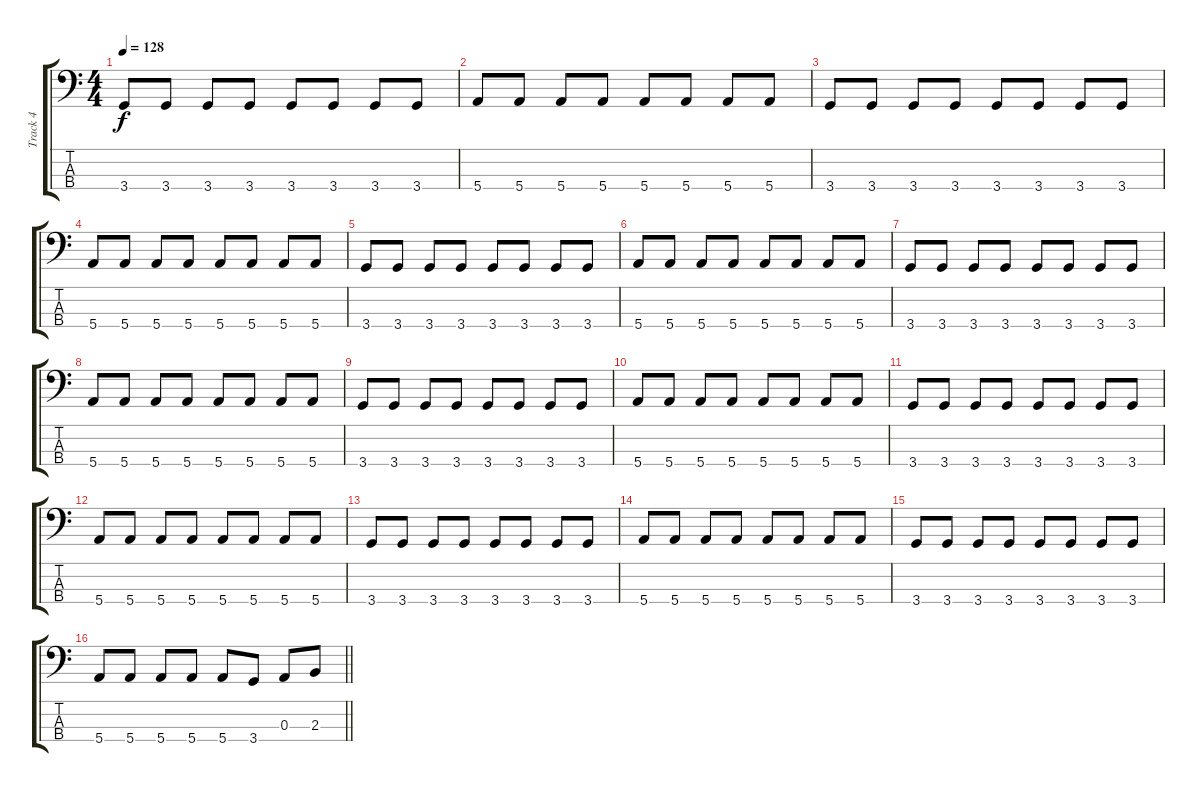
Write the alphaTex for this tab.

\track ("Track 4" "Track 4") {instrument electricbassfinger}
\staff {score tabs}
\tuning (G2 D2 A1 E1) {hide}
\ts (4 4)
\tempo 128
\clef f4
\ks c
3.4.8{dy f} 3.4.8 3.4.8 3.4.8 3.4.8 3.4.8 3.4.8 3.4.8 |
5.4.8 5.4.8 5.4.8 5.4.8 5.4.8 5.4.8 5.4.8 5.4.8 |
3.4.8 3.4.8 3.4.8 3.4.8 3.4.8 3.4.8 3.4.8 3.4.8 |
5.4.8 5.4.8 5.4.8 5.4.8 5.4.8 5.4.8 5.4.8 5.4.8 |
3.4.8 3.4.8 3.4.8 3.4.8 3.4.8 3.4.8 3.4.8 3.4.8 |
5.4.8 5.4.8 5.4.8 5.4.8 5.4.8 5.4.8 5.4.8 5.4.8 |
3.4.8 3.4.8 3.4.8 3.4.8 3.4.8 3.4.8 3.4.8 3.4.8 |
5.4.8 5.4.8 5.4.8 5.4.8 5.4.8 5.4.8 5.4.8 5.4.8 |
3.4.8 3.4.8 3.4.8 3.4.8 3.4.8 3.4.8 3.4.8 3.4.8 |
5.4.8 5.4.8 5.4.8 5.4.8 5.4.8 5.4.8 5.4.8 5.4.8 |
3.4.8 3.4.8 3.4.8 3.4.8 3.4.8 3.4.8 3.4.8 3.4.8 |
5.4.8 5.4.8 5.4.8 5.4.8 5.4.8 5.4.8 5.4.8 5.4.8 |
3.4.8 3.4.8 3.4.8 3.4.8 3.4.8 3.4.8 3.4.8 3.4.8 |
5.4.8 5.4.8 5.4.8 5.4.8 5.4.8 5.4.8 5.4.8 5.4.8 |
3.4.8 3.4.8 3.4.8 3.4.8 3.4.8 3.4.8 3.4.8 3.4.8 |
\barLineRight lightlight
5.4.8 5.4.8 5.4.8 5.4.8 5.4.8 3.4.8 0.3.8 2.3.8
